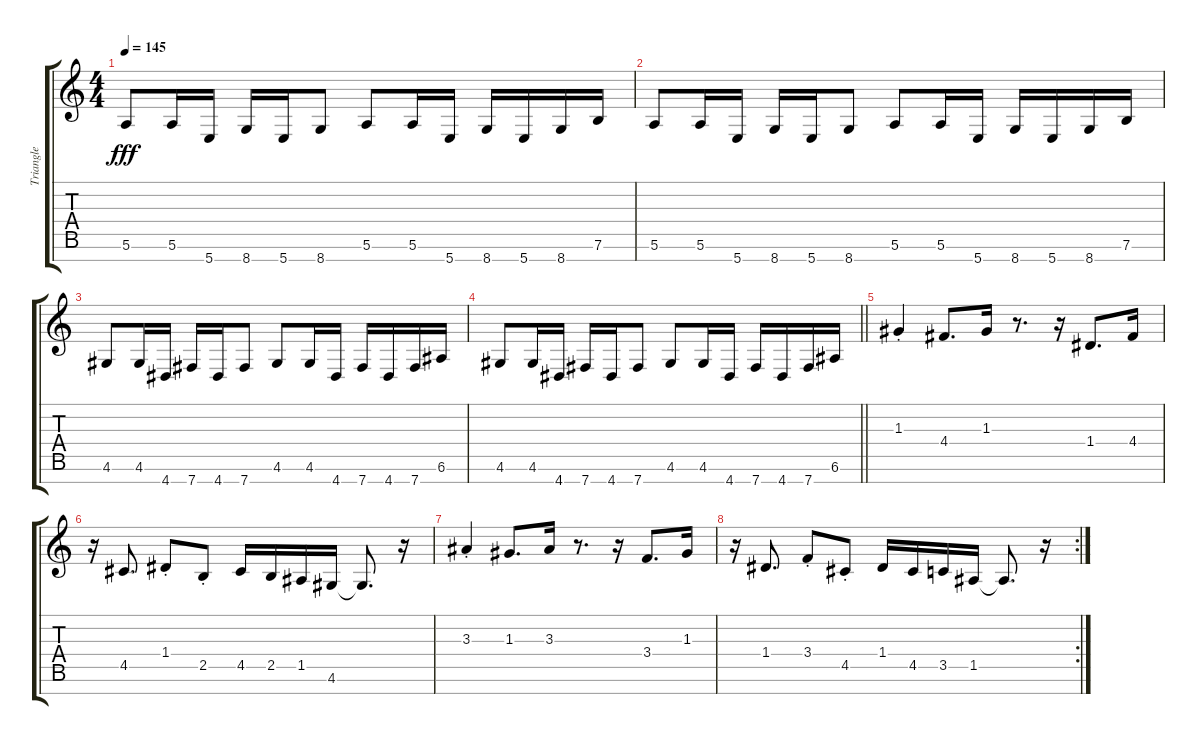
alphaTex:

\track ("Triangle" "Triangle") {instrument electricbassfinger}
\staff {score tabs}
\tuning (E4 B3 G3 D3 A2 E2 B1) {hide}
\ts (4 4)
\tempo 145
\clef g2
\ks c
5.6.8{dy fff} 5.6.16 5.7.16 8.7.16 5.7.16 8.7.8 5.6.8 5.6.16 5.7.16 8.7.16 5.7.16 8.7.16 7.6.16 |
5.6.8 5.6.16 5.7.16 8.7.16 5.7.16 8.7.8 5.6.8 5.6.16 5.7.16 8.7.16 5.7.16 8.7.16 7.6.16 |
4.6.8 4.6.16 4.7.16 7.7.16 4.7.16 7.7.8 4.6.8 4.6.16 4.7.16 7.7.16 4.7.16 7.7.16 6.6.16 |
\barLineRight lightlight
4.6.8 4.6.16 4.7.16 7.7.16 4.7.16 7.7.8 4.6.8 4.6.16 4.7.16 7.7.16 4.7.16 7.7.16 6.6.16 |
1.3{st}.4 4.4.8{d} 1.3.16 r.8{d} r.16 1.4.8{d} 4.4.16 |
r.16 4.5.8{d} 1.4{st}.8 2.5{st}.8 4.5.16 2.5.16 1.5.16 4.6.16 4.6{t}.8{d} r.16 |
3.3{st}.4 1.3.8{d} 3.3.16 r.8{d} r.16 3.4.8{d} 1.3.16 |
\rc 2
r.16 1.4.8{d} 3.4{st}.8 4.5{st}.8 1.4.16 4.5.16 3.5.16 1.5.16 1.5{t}.8{d} r.16
